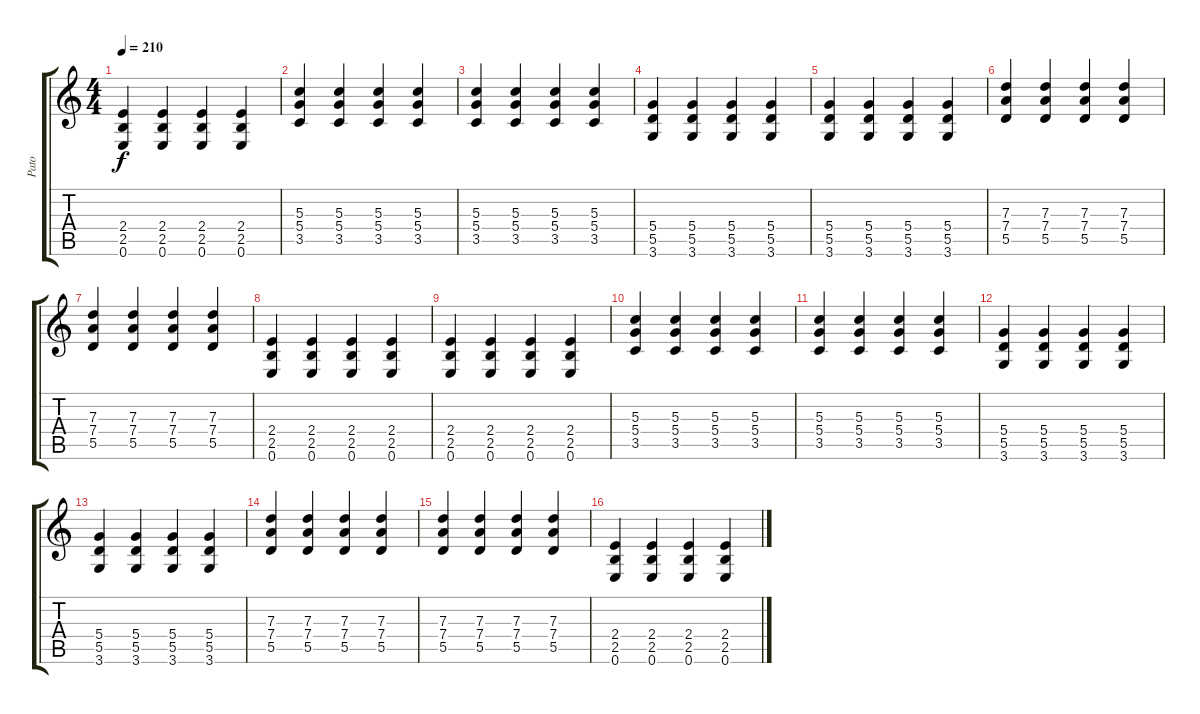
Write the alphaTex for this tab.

\track ("Pato" "Pato") {instrument overdrivenguitar}
\staff {score tabs}
\tuning (E4 B3 G3 D3 A2 E2) {hide}
\ts (4 4)
\tempo 210
\clef g2
\ks c
(2.4 2.5 0.6).4{dy f} (2.4 2.5 0.6).4 (2.4 2.5 0.6).4 (2.4 2.5 0.6).4 |
(5.3 5.4 3.5).4 (5.3 5.4 3.5).4 (5.3 5.4 3.5).4 (5.3 5.4 3.5).4 |
(5.3 5.4 3.5).4 (5.3 5.4 3.5).4 (5.3 5.4 3.5).4 (5.3 5.4 3.5).4 |
(5.4 5.5 3.6).4 (5.4 5.5 3.6).4 (5.4 5.5 3.6).4 (5.4 5.5 3.6).4 |
(5.4 5.5 3.6).4 (5.4 5.5 3.6).4 (5.4 5.5 3.6).4 (5.4 5.5 3.6).4 |
(7.3 7.4 5.5).4 (7.3 7.4 5.5).4 (7.3 7.4 5.5).4 (7.3 7.4 5.5).4 |
(7.3 7.4 5.5).4 (7.3 7.4 5.5).4 (7.3 7.4 5.5).4 (7.3 7.4 5.5).4 |
(2.4 2.5 0.6).4 (2.4 2.5 0.6).4 (2.4 2.5 0.6).4 (2.4 2.5 0.6).4 |
(2.4 2.5 0.6).4 (2.4 2.5 0.6).4 (2.4 2.5 0.6).4 (2.4 2.5 0.6).4 |
(5.3 5.4 3.5).4 (5.3 5.4 3.5).4 (5.3 5.4 3.5).4 (5.3 5.4 3.5).4 |
(5.3 5.4 3.5).4 (5.3 5.4 3.5).4 (5.3 5.4 3.5).4 (5.3 5.4 3.5).4 |
(5.4 5.5 3.6).4 (5.4 5.5 3.6).4 (5.4 5.5 3.6).4 (5.4 5.5 3.6).4 |
(5.4 5.5 3.6).4 (5.4 5.5 3.6).4 (5.4 5.5 3.6).4 (5.4 5.5 3.6).4 |
(7.3 7.4 5.5).4{volume 8} (7.3 7.4 5.5).4 (7.3 7.4 5.5).4 (7.3 7.4 5.5).4 |
(7.3 7.4 5.5).4 (7.3 7.4 5.5).4 (7.3 7.4 5.5).4 (7.3 7.4 5.5).4 |
(2.4 2.5 0.6).4 (2.4 2.5 0.6).4 (2.4 2.5 0.6).4 (2.4 2.5 0.6).4
